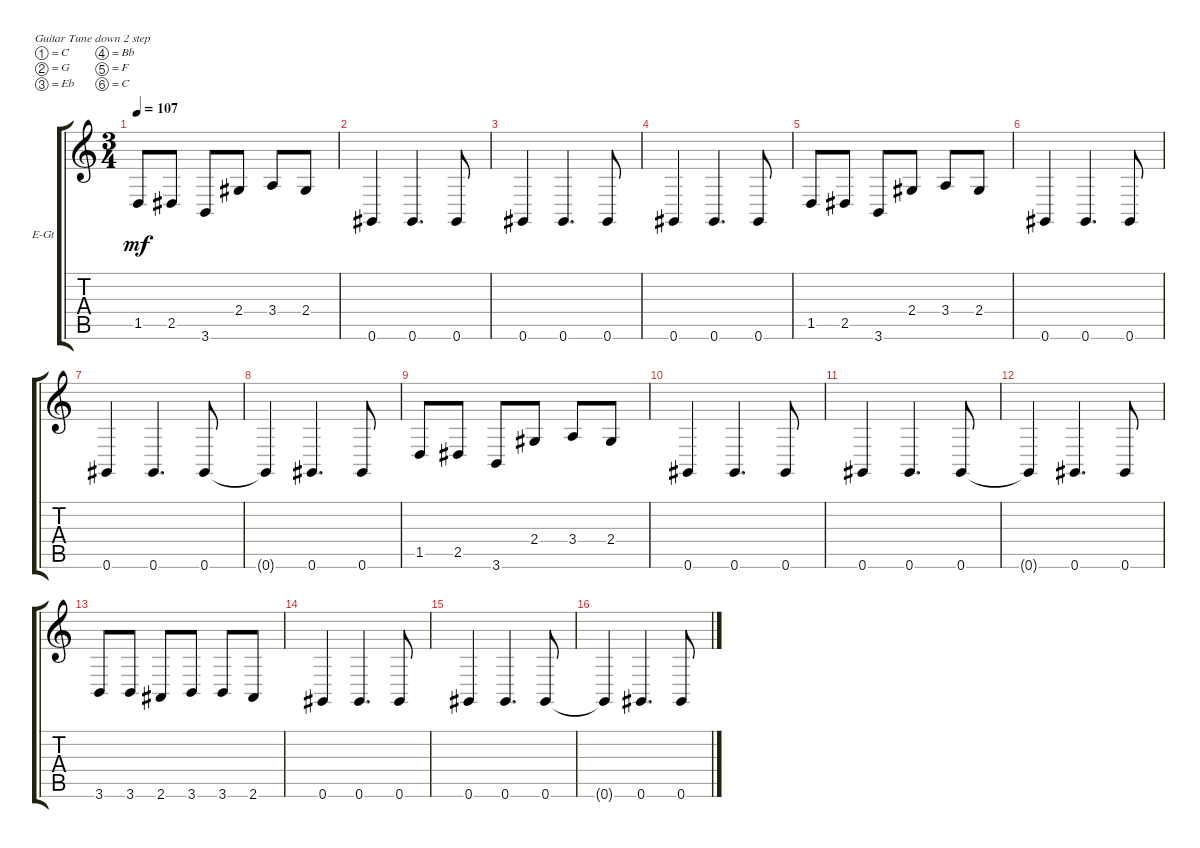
\defaultSystemsLayout 4
\bracketExtendMode groupsimilarinstruments
\firstSystemTrackNameOrientation horizontal
\otherSystemsTrackNameOrientation horizontal
\track ("Rhythm Guitar" "E-Gt") {instrument distortionguitar}
\staff {score tabs}
\tuning (C4 G3 Eb3 Bb2 F2 C2)
\displaytranspose 8
\ts (3 4)
\tempo 107
\clef g2
\scale
0.333333
\ks c
1.5.8{dy mf} 2.5.8 3.6.8 2.4.8 3.4.8 2.4.8 |
\scale
0.333333 0.6.4 0.6.4{d} 0.6.8 |
\scale
0.333333 0.6.4 0.6.4{d} 0.6.8 |
\scale
0.333333 0.6.4 0.6.4{d} 0.6.8 |
\scale
0.333333 1.5.8 2.5.8 3.6.8 2.4.8 3.4.8 2.4.8 |
\scale
0.333333 0.6.4 0.6.4{d} 0.6.8 |
\scale
0.333333 0.6.4 0.6.4{d} 0.6.8 |
\scale
0.333333 0.6{t}.4 0.6.4{d} 0.6.8 |
\scale
0.333333 1.5.8 2.5.8 3.6.8 2.4.8 3.4.8 2.4.8 |
\scale
0.333333 0.6.4 0.6.4{d} 0.6.8 |
\scale
0.333333 0.6.4 0.6.4{d} 0.6.8 |
\scale
0.333333 0.6{t}.4 0.6.4{d} 0.6.8 |
\scale
0.333333 3.6.8 3.6.8 2.6.8 3.6.8 3.6.8 2.6.8 |
\scale
0.333333 0.6.4 0.6.4{d} 0.6.8 |
\scale
0.333333 0.6.4 0.6.4{d} 0.6.8 |
\scale
0.333333 0.6{t}.4 0.6.4{d} 0.6.8
